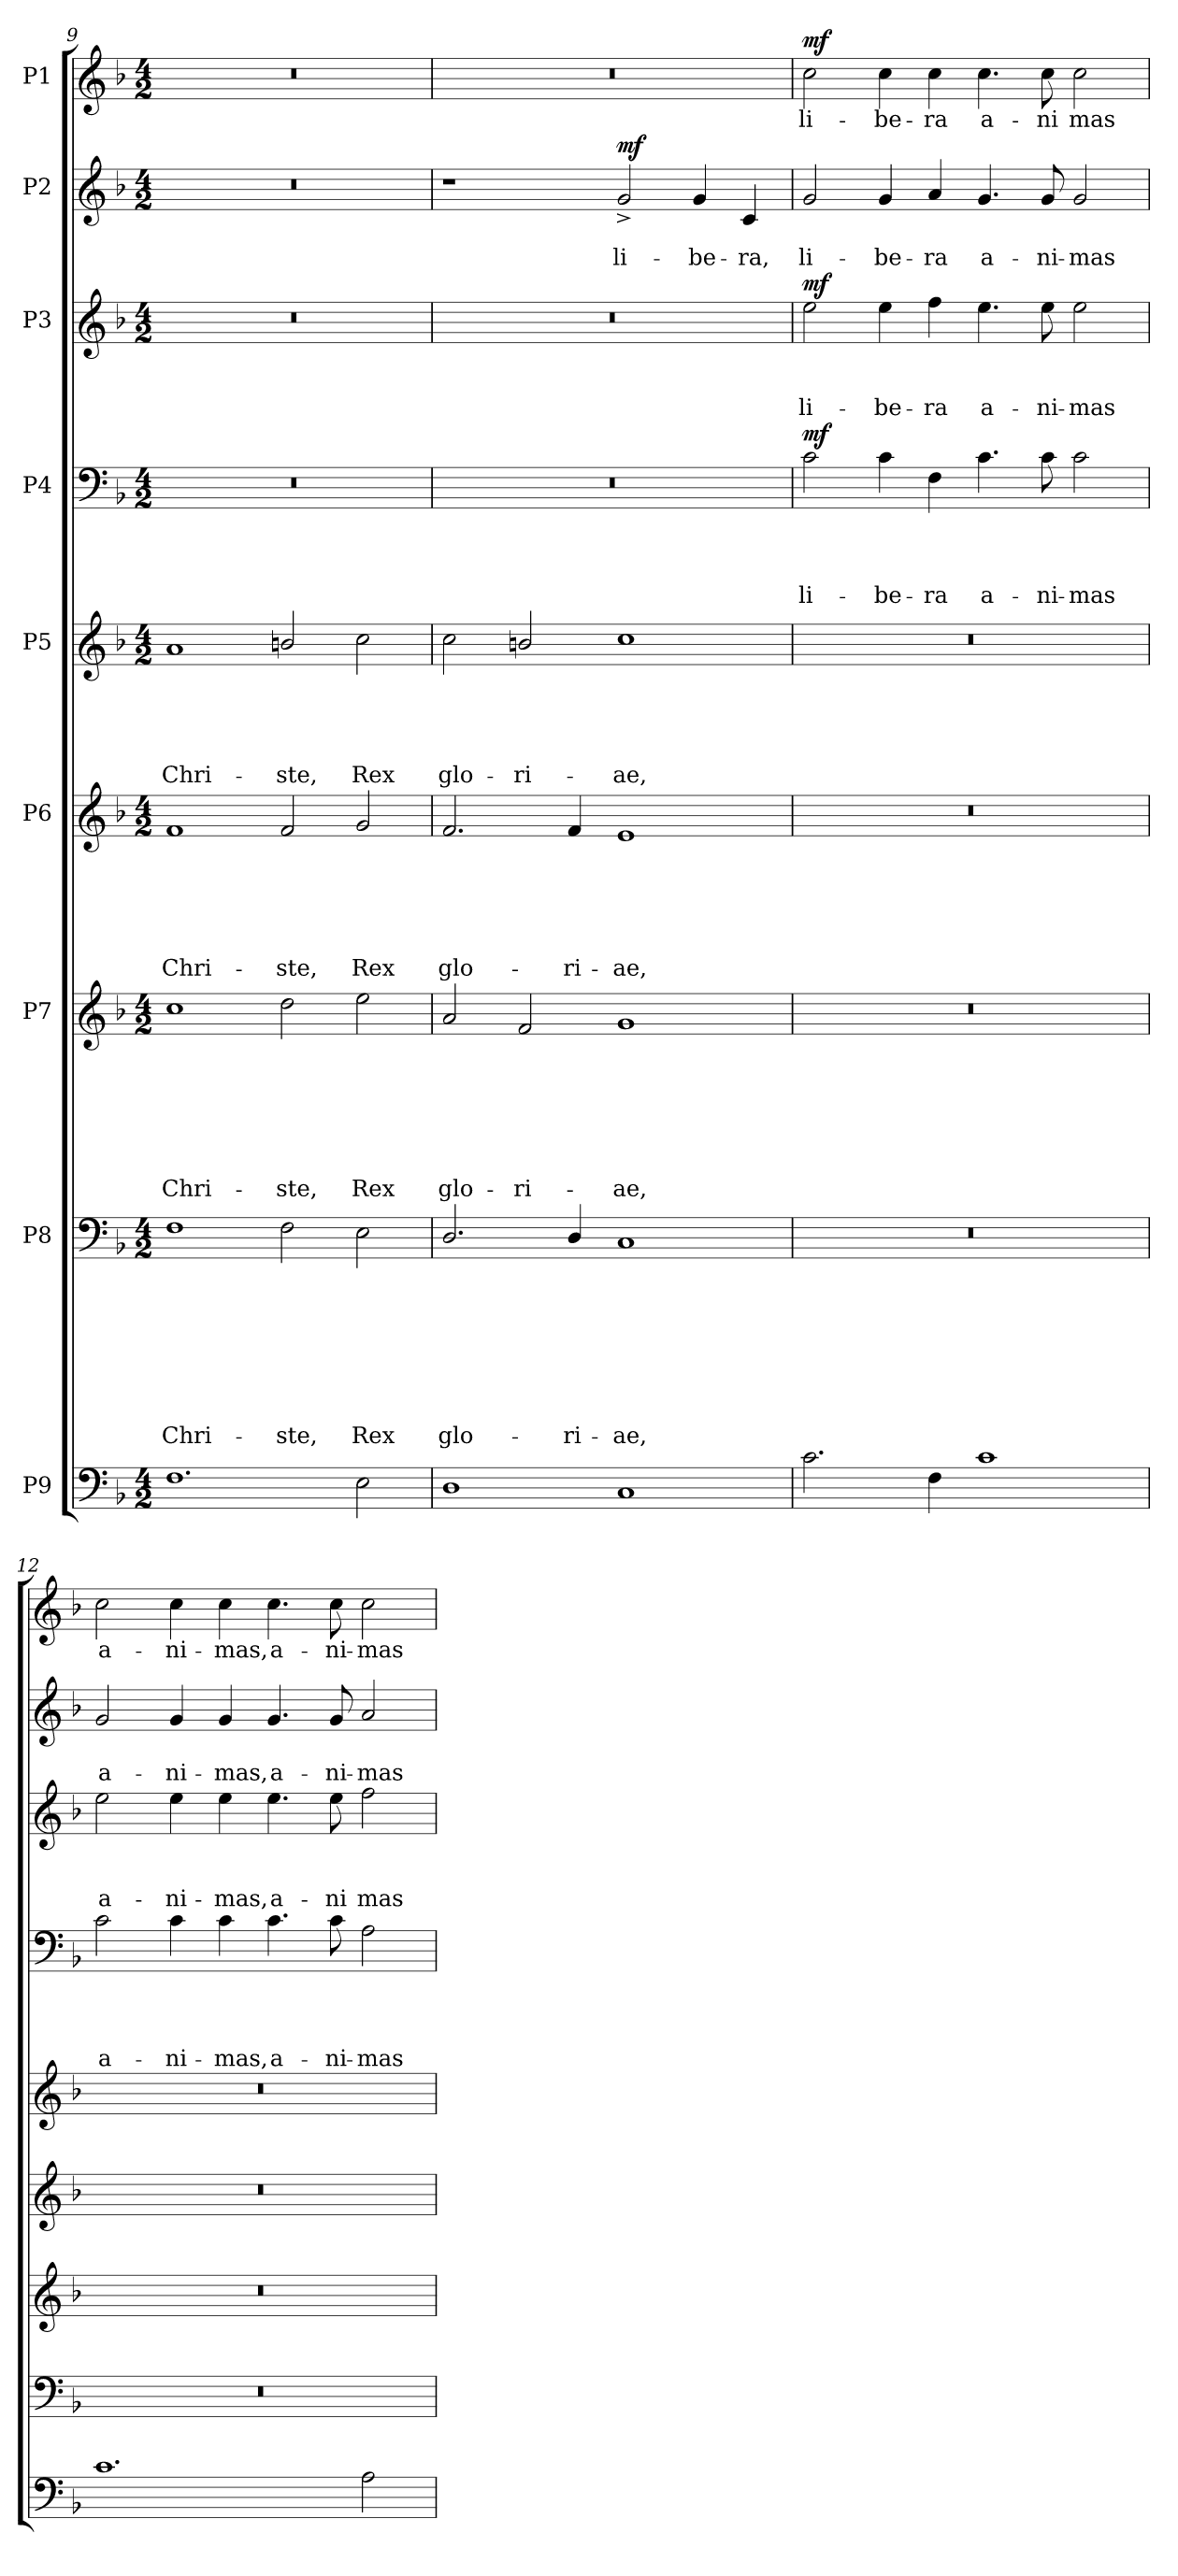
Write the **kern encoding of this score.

**kern	**kern	**text	**text	**text	**text	**text	**text	**text	**text	**kern	**text	**text	**text	**text	**text	**text	**text	**kern	**text	**text	**text	**text	**text	**text	**kern	**text	**text	**text	**text	**text	**kern	**text	**text	**text	**text	**dynam	**kern	**text	**text	**text	**dynam	**kern	**text	**text	**dynam	**kern	**text	**dynam
*part9	*part8	*part8	*part8	*part8	*part8	*part8	*part8	*part8	*part8	*part7	*part7	*part7	*part7	*part7	*part7	*part7	*part7	*part6	*part6	*part6	*part6	*part6	*part6	*part6	*part5	*part5	*part5	*part5	*part5	*part5	*part4	*part4	*part4	*part4	*part4	*part4	*part3	*part3	*part3	*part3	*part3	*part2	*part2	*part2	*part2	*part1	*part1	*part1
*staff9	*staff8	*staff8	*staff8	*staff8	*staff8	*staff8	*staff8	*staff8	*staff8	*staff7	*staff7	*staff7	*staff7	*staff7	*staff7	*staff7	*staff7	*staff6	*staff6	*staff6	*staff6	*staff6	*staff6	*staff6	*staff5	*staff5	*staff5	*staff5	*staff5	*staff5	*staff4	*staff4	*staff4	*staff4	*staff4	*staff4	*staff3	*staff3	*staff3	*staff3	*staff3	*staff2	*staff2	*staff2	*staff2	*staff1	*staff1	*staff1
*I"P9	*I"P8	*	*	*	*	*	*	*	*	*I"P7	*	*	*	*	*	*	*	*I"P6	*	*	*	*	*	*	*I"P5	*	*	*	*	*	*I"P4	*	*	*	*	*	*I"P3	*	*	*	*	*I"P2	*	*	*	*I"P1	*	*
*clefF4	*clefF4	*	*	*	*	*	*	*	*	*clefG2	*	*	*	*	*	*	*	*clefG2	*	*	*	*	*	*	*clefG2	*	*	*	*	*	*clefF4	*	*	*	*	*	*clefG2	*	*	*	*	*clefG2	*	*	*	*clefG2	*	*
*	*	*	*	*	*	*	*	*	*	*ITrd7c12	*	*	*	*	*	*	*	*	*	*	*	*	*	*	*	*	*	*	*	*	*	*	*	*	*	*	*ITrd7c12	*	*	*	*	*	*	*	*	*	*	*
*k[b-]	*k[b-]	*	*	*	*	*	*	*	*	*k[b-]	*	*	*	*	*	*	*	*k[b-]	*	*	*	*	*	*	*k[b-]	*	*	*	*	*	*k[b-]	*	*	*	*	*	*k[b-]	*	*	*	*	*k[b-]	*	*	*	*k[b-]	*	*
*F:	*F:	*	*	*	*	*	*	*	*	*F:	*	*	*	*	*	*	*	*F:	*	*	*	*	*	*	*F:	*	*	*	*	*	*F:	*	*	*	*	*	*F:	*	*	*	*	*F:	*	*	*	*F:	*	*
*M4/2	*M4/2	*	*	*	*	*	*	*	*	*M4/2	*	*	*	*	*	*	*	*M4/2	*	*	*	*	*	*	*M4/2	*	*	*	*	*	*M4/2	*	*	*	*	*	*M4/2	*	*	*	*	*M4/2	*	*	*	*M4/2	*	*
=9	=9	=9	=9	=9	=9	=9	=9	=9	=9	=9	=9	=9	=9	=9	=9	=9	=9	=9	=9	=9	=9	=9	=9	=9	=9	=9	=9	=9	=9	=9	=9	=9	=9	=9	=9	=9	=9	=9	=9	=9	=9	=9	=9	=9	=9	=9	=9	=9
!	!	!	!	!	!	!	!	!	!LO:LY:b	!	!	!	!	!	!	!	!LO:LY:b	!	!	!	!	!	!	!LO:LY:b	!	!	!	!	!	!LO:LY:b	!LO:N:vis=1	!	!	!	!	!	!LO:N:vis=1	!	!	!	!	!LO:N:vis=1	!	!	!	!LO:N:vis=1	!	!
1.F	1F	.	.	.	.	.	.	.	Chri-	1c	.	.	.	.	.	.	Chri-	1f	.	.	.	.	.	Chri-	1a	.	.	.	.	Chri-	0r	.	.	.	.	.	0r	.	.	.	.	0r	.	.	.	0r	.	.
!	!	!	!	!	!	!	!	!	!LO:LY:b	!	!	!	!	!	!	!	!LO:LY:b	!	!	!	!	!	!	!LO:LY:b	!	!	!	!	!	!LO:LY:b	!	!	!	!	!	!	!	!	!	!	!	!	!	!	!	!	!	!
.	2F\	.	.	.	.	.	.	.	-ste,	2d\	.	.	.	.	.	.	-ste,	2f/	.	.	.	.	.	-ste,	2bn/	.	.	.	.	-ste,	.	.	.	.	.	.	.	.	.	.	.	.	.	.	.	.	.	.
!	!	!	!	!	!	!	!	!	!LO:LY:b	!	!	!	!	!	!	!	!LO:LY:b	!	!	!	!	!	!	!LO:LY:b	!	!	!	!	!	!LO:LY:b	!	!	!	!	!	!	!	!	!	!	!	!	!	!	!	!	!	!
2E\	2E\	.	.	.	.	.	.	.	Rex	2e\	.	.	.	.	.	.	Rex	2g/	.	.	.	.	.	Rex	2cc\	.	.	.	.	Rex	.	.	.	.	.	.	.	.	.	.	.	.	.	.	.	.	.	.
=10	=10	=10	=10	=10	=10	=10	=10	=10	=10	=10	=10	=10	=10	=10	=10	=10	=10	=10	=10	=10	=10	=10	=10	=10	=10	=10	=10	=10	=10	=10	=10	=10	=10	=10	=10	=10	=10	=10	=10	=10	=10	=10	=10	=10	=10	=10	=10	=10
!	!	!	!	!	!	!	!	!	!LO:LY:b	!	!	!	!	!	!	!	!LO:LY:b	!	!	!	!	!	!	!LO:LY:b	!	!	!	!	!	!LO:LY:b	!LO:N:vis=1	!	!	!	!	!	!LO:N:vis=1	!	!	!	!	!	!	!	!	!LO:N:vis=1	!	!
1D	2.D/	.	.	.	.	.	.	.	glo-	2A/	.	.	.	.	.	.	glo-	2.f/	.	.	.	.	.	glo-	2cc\	.	.	.	.	glo-	0r	.	.	.	.	.	0r	.	.	.	.	1r	.	.	.	0r	.	.
!	!	!	!	!	!	!	!	!	!	!	!	!	!	!	!	!	!LO:LY:b	!	!	!	!	!	!	!	!	!	!	!	!	!LO:LY:b	!	!	!	!	!	!	!	!	!	!	!	!	!	!	!	!	!	!
.	.	.	.	.	.	.	.	.	.	2F/	.	.	.	.	.	.	-ri-	.	.	.	.	.	.	.	2bn/	.	.	.	.	-ri-	.	.	.	.	.	.	.	.	.	.	.	.	.	.	.	.	.	.
!	!	!	!	!	!	!	!	!	!LO:LY:b	!	!	!	!	!	!	!	!	!	!	!	!	!	!	!LO:LY:b	!	!	!	!	!	!	!	!	!	!	!	!	!	!	!	!	!	!	!	!	!	!	!	!
.	4D/	.	.	.	.	.	.	.	-ri-	.	.	.	.	.	.	.	.	4f/	.	.	.	.	.	-ri-	.	.	.	.	.	.	.	.	.	.	.	.	.	.	.	.	.	.	.	.	.	.	.	.
!	!	!	!	!	!	!	!	!	!LO:LY:b	!	!	!	!	!	!	!	!LO:LY:b	!	!	!	!	!	!	!LO:LY:b	!	!	!	!	!	!LO:LY:b	!	!	!	!	!	!	!	!	!	!	!	!	!	!LO:LY:b	!LO:DY:a	!	!	!
1C	1C	.	.	.	.	.	.	.	-ae,	1G	.	.	.	.	.	.	-ae,	1e	.	.	.	.	.	-ae,	1cc	.	.	.	.	-ae,	.	.	.	.	.	.	.	.	.	.	.	2g^</	.	li-	mf	.	.	.
!	!	!	!	!	!	!	!	!	!	!	!	!	!	!	!	!	!	!	!	!	!	!	!	!	!	!	!	!	!	!	!	!	!	!	!	!	!	!	!	!	!	!	!	!LO:LY:b	!	!	!	!
.	.	.	.	.	.	.	.	.	.	.	.	.	.	.	.	.	.	.	.	.	.	.	.	.	.	.	.	.	.	.	.	.	.	.	.	.	.	.	.	.	.	4g/	.	-be-	.	.	.	.
!	!	!	!	!	!	!	!	!	!	!	!	!	!	!	!	!	!	!	!	!	!	!	!	!	!	!	!	!	!	!	!	!	!	!	!	!	!	!	!	!	!	!	!	!LO:LY:b	!	!	!	!
.	.	.	.	.	.	.	.	.	.	.	.	.	.	.	.	.	.	.	.	.	.	.	.	.	.	.	.	.	.	.	.	.	.	.	.	.	.	.	.	.	.	4c/	.	-ra,	.	.	.	.
=11	=11	=11	=11	=11	=11	=11	=11	=11	=11	=11	=11	=11	=11	=11	=11	=11	=11	=11	=11	=11	=11	=11	=11	=11	=11	=11	=11	=11	=11	=11	=11	=11	=11	=11	=11	=11	=11	=11	=11	=11	=11	=11	=11	=11	=11	=11	=11	=11
!	!LO:N:vis=1	!	!	!	!	!	!	!	!	!LO:N:vis=1	!	!	!	!	!	!	!	!LO:N:vis=1	!	!	!	!	!	!	!LO:N:vis=1	!	!	!	!	!	!	!	!	!	!LO:LY:b	!LO:DY:a	!	!	!	!LO:LY:b	!LO:DY:a	!	!	!LO:LY:b	!	!	!LO:LY:b	!LO:DY:a
2.c\	0r	.	.	.	.	.	.	.	.	0r	.	.	.	.	.	.	.	0r	.	.	.	.	.	.	0r	.	.	.	.	.	2c\	.	.	.	li-	mf	2e\	.	.	li-	mf	2g/	.	li-	.	2cc\	li-	mf
!	!	!	!	!	!	!	!	!	!	!	!	!	!	!	!	!	!	!	!	!	!	!	!	!	!	!	!	!	!	!	!	!	!	!	!LO:LY:b	!	!	!	!	!LO:LY:b	!	!	!	!LO:LY:b	!	!	!LO:LY:b	!
.	.	.	.	.	.	.	.	.	.	.	.	.	.	.	.	.	.	.	.	.	.	.	.	.	.	.	.	.	.	.	4c\	.	.	.	-be-	.	4e\	.	.	-be-	.	4g/	.	-be-	.	4cc\	-be-	.
!	!	!	!	!	!	!	!	!	!	!	!	!	!	!	!	!	!	!	!	!	!	!	!	!	!	!	!	!	!	!	!	!	!	!	!LO:LY:b	!	!	!	!	!LO:LY:b	!	!	!	!LO:LY:b	!	!	!LO:LY:b	!
4F\	.	.	.	.	.	.	.	.	.	.	.	.	.	.	.	.	.	.	.	.	.	.	.	.	.	.	.	.	.	.	4F\	.	.	.	-ra	.	4f\	.	.	-ra	.	4a/	.	-ra	.	4cc\	-ra	.
!	!	!	!	!	!	!	!	!	!	!	!	!	!	!	!	!	!	!	!	!	!	!	!	!	!	!	!	!	!	!	!	!	!	!	!LO:LY:b	!	!	!	!	!LO:LY:b	!	!	!	!LO:LY:b	!	!	!LO:LY:b	!
1c	.	.	.	.	.	.	.	.	.	.	.	.	.	.	.	.	.	.	.	.	.	.	.	.	.	.	.	.	.	.	4.c\	.	.	.	a-	.	4.e\	.	.	a-	.	4.g/	.	a-	.	4.cc\	a-	.
!	!	!	!	!	!	!	!	!	!	!	!	!	!	!	!	!	!	!	!	!	!	!	!	!	!	!	!	!	!	!	!	!	!	!	!LO:LY:b	!	!	!	!	!LO:LY:b	!	!	!	!LO:LY:b	!	!	!LO:LY:b	!
.	.	.	.	.	.	.	.	.	.	.	.	.	.	.	.	.	.	.	.	.	.	.	.	.	.	.	.	.	.	.	8c\	.	.	.	-ni-	.	8e\	.	.	-ni-	.	8g/	.	-ni-	.	8cc\	-ni	.
!	!	!	!	!	!	!	!	!	!	!	!	!	!	!	!	!	!	!	!	!	!	!	!	!	!	!	!	!	!	!	!	!	!	!	!LO:LY:b	!	!	!	!	!LO:LY:b	!	!	!	!LO:LY:b	!	!	!LO:LY:b	!
.	.	.	.	.	.	.	.	.	.	.	.	.	.	.	.	.	.	.	.	.	.	.	.	.	.	.	.	.	.	.	2c\	.	.	.	-mas	.	2e\	.	.	-mas	.	2g/	.	-mas	.	2cc\	mas	.
!!LO:PB:g=z
=12	=12	=12	=12	=12	=12	=12	=12	=12	=12	=12	=12	=12	=12	=12	=12	=12	=12	=12	=12	=12	=12	=12	=12	=12	=12	=12	=12	=12	=12	=12	=12	=12	=12	=12	=12	=12	=12	=12	=12	=12	=12	=12	=12	=12	=12	=12	=12	=12
!	!LO:N:vis=1	!	!	!	!	!	!	!	!	!LO:N:vis=1	!	!	!	!	!	!	!	!LO:N:vis=1	!	!	!	!	!	!	!LO:N:vis=1	!	!	!	!	!	!	!	!	!	!LO:LY:b	!	!	!	!	!LO:LY:b	!	!	!	!LO:LY:b	!	!	!LO:LY:b	!
1.c	0r	.	.	.	.	.	.	.	.	0r	.	.	.	.	.	.	.	0r	.	.	.	.	.	.	0r	.	.	.	.	.	2c\	.	.	.	a-	.	2e\	.	.	a-	.	2g/	.	a-	.	2cc\	a-	.
!	!	!	!	!	!	!	!	!	!	!	!	!	!	!	!	!	!	!	!	!	!	!	!	!	!	!	!	!	!	!	!	!	!	!	!LO:LY:b	!	!	!	!	!LO:LY:b	!	!	!	!LO:LY:b	!	!	!LO:LY:b	!
.	.	.	.	.	.	.	.	.	.	.	.	.	.	.	.	.	.	.	.	.	.	.	.	.	.	.	.	.	.	.	4c\	.	.	.	-ni-	.	4e\	.	.	-ni-	.	4g/	.	-ni-	.	4cc\	-ni-	.
!	!	!	!	!	!	!	!	!	!	!	!	!	!	!	!	!	!	!	!	!	!	!	!	!	!	!	!	!	!	!	!	!	!	!	!LO:LY:b	!	!	!	!	!LO:LY:b	!	!	!	!LO:LY:b	!	!	!LO:LY:b	!
.	.	.	.	.	.	.	.	.	.	.	.	.	.	.	.	.	.	.	.	.	.	.	.	.	.	.	.	.	.	.	4c\	.	.	.	-mas,	.	4e\	.	.	-mas,	.	4g/	.	-mas,	.	4cc\	-mas,	.
!	!	!	!	!	!	!	!	!	!	!	!	!	!	!	!	!	!	!	!	!	!	!	!	!	!	!	!	!	!	!	!	!	!	!	!LO:LY:b	!	!	!	!	!LO:LY:b	!	!	!	!LO:LY:b	!	!	!LO:LY:b	!
.	.	.	.	.	.	.	.	.	.	.	.	.	.	.	.	.	.	.	.	.	.	.	.	.	.	.	.	.	.	.	4.c\	.	.	.	a-	.	4.e\	.	.	a-	.	4.g/	.	a-	.	4.cc\	a-	.
!	!	!	!	!	!	!	!	!	!	!	!	!	!	!	!	!	!	!	!	!	!	!	!	!	!	!	!	!	!	!	!	!	!	!	!LO:LY:b	!	!	!	!	!LO:LY:b	!	!	!	!LO:LY:b	!	!	!LO:LY:b	!
.	.	.	.	.	.	.	.	.	.	.	.	.	.	.	.	.	.	.	.	.	.	.	.	.	.	.	.	.	.	.	8c\	.	.	.	-ni-	.	8e\	.	.	-ni	.	8g/	.	-ni-	.	8cc\	-ni-	.
!	!	!	!	!	!	!	!	!	!	!	!	!	!	!	!	!	!	!	!	!	!	!	!	!	!	!	!	!	!	!	!	!	!	!	!LO:LY:b	!	!	!	!	!LO:LY:b	!	!	!	!LO:LY:b	!	!	!LO:LY:b	!
2A\	.	.	.	.	.	.	.	.	.	.	.	.	.	.	.	.	.	.	.	.	.	.	.	.	.	.	.	.	.	.	2A\	.	.	.	-mas	.	2f\	.	.	mas	.	2a/	.	-mas	.	2cc\	-mas	.
=	=	=	=	=	=	=	=	=	=	=	=	=	=	=	=	=	=	=	=	=	=	=	=	=	=	=	=	=	=	=	=	=	=	=	=	=	=	=	=	=	=	=	=	=	=	=	=	=
*-	*-	*-	*-	*-	*-	*-	*-	*-	*-	*-	*-	*-	*-	*-	*-	*-	*-	*-	*-	*-	*-	*-	*-	*-	*-	*-	*-	*-	*-	*-	*-	*-	*-	*-	*-	*-	*-	*-	*-	*-	*-	*-	*-	*-	*-	*-	*-	*-
